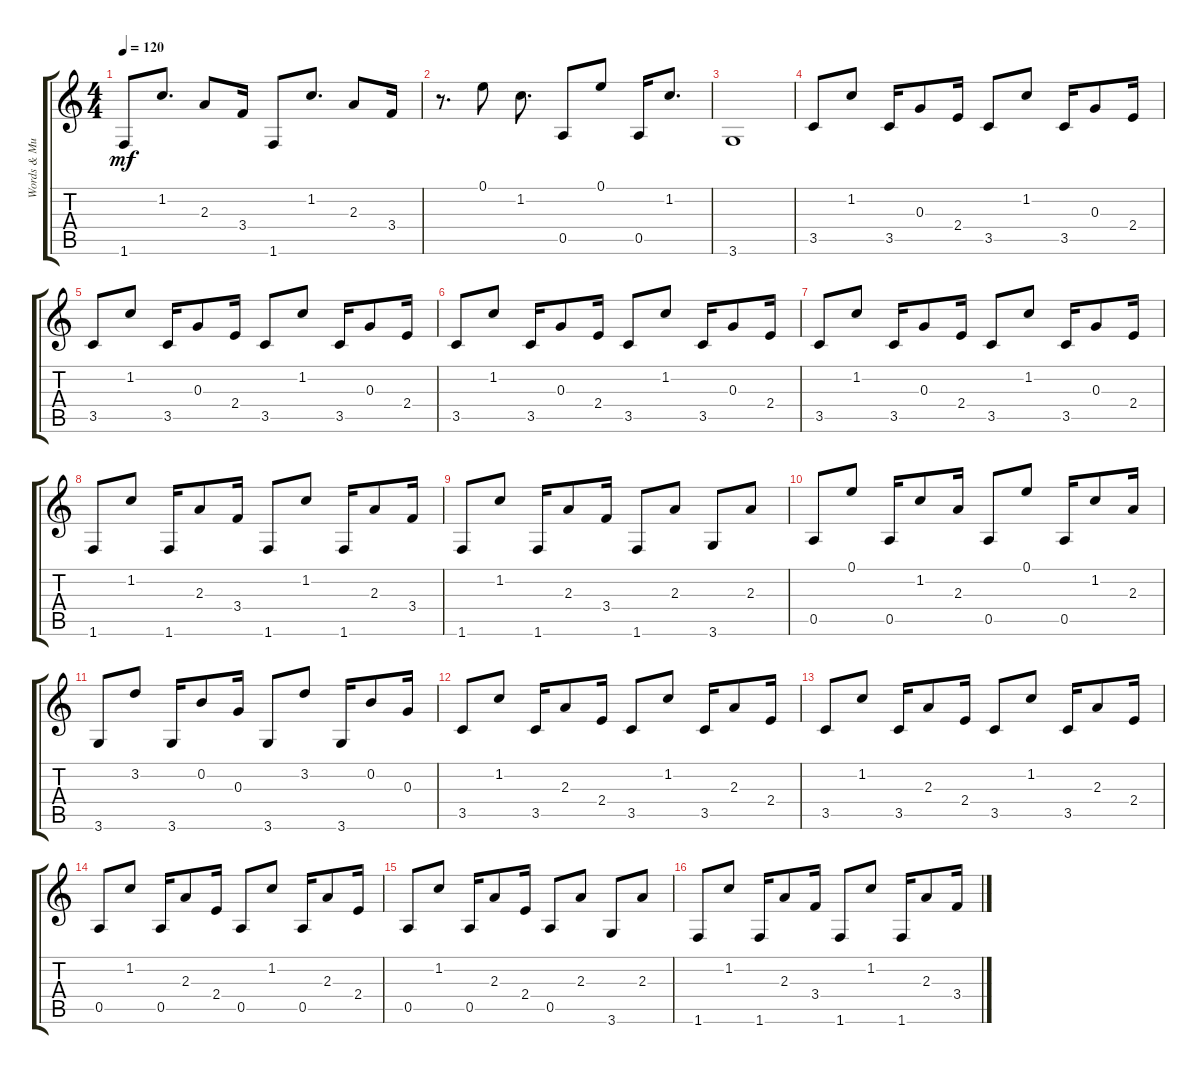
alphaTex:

\track ("Words & Music By James Blunt and Ryan T" "Words & Mu") {instrument electricguitarclean}
\staff {score tabs}
\tuning (E4 B3 G3 D3 A2 E2) {hide}
\ts (4 4)
\tempo 120
\clef g2
\ks c
1.6.8{dy mf} 1.2.8{d} 2.3.8 3.4.16 1.6.8 1.2.8{d} 2.3.8 3.4.16 |
r.8{d} 0.1.8 1.2.8{d} 0.5.8 0.1.8 0.5.16 1.2.8{d} |
3.6.1 |
3.5.8 1.2.8 3.5.16 0.3.8 2.4.16 3.5.8 1.2.8 3.5.16 0.3.8 2.4.16 |
3.5.8 1.2.8 3.5.16 0.3.8 2.4.16 3.5.8 1.2.8 3.5.16 0.3.8 2.4.16 |
3.5.8 1.2.8 3.5.16 0.3.8 2.4.16 3.5.8 1.2.8 3.5.16 0.3.8 2.4.16 |
3.5.8 1.2.8 3.5.16 0.3.8 2.4.16 3.5.8 1.2.8 3.5.16 0.3.8 2.4.16 |
1.6.8 1.2.8 1.6.16 2.3.8 3.4.16 1.6.8 1.2.8 1.6.16 2.3.8 3.4.16 |
1.6.8 1.2.8 1.6.16 2.3.8 3.4.16 1.6.8 2.3.8 3.6.8 2.3.8 |
0.5.8 0.1.8 0.5.16 1.2.8 2.3.16 0.5.8 0.1.8 0.5.16 1.2.8 2.3.16 |
3.6.8 3.2.8 3.6.16 0.2.8 0.3.16 3.6.8 3.2.8 3.6.16 0.2.8 0.3.16 |
3.5.8 1.2.8 3.5.16 2.3.8 2.4.16 3.5.8 1.2.8 3.5.16 2.3.8 2.4.16 |
3.5.8 1.2.8 3.5.16 2.3.8 2.4.16 3.5.8 1.2.8 3.5.16 2.3.8 2.4.16 |
0.5.8 1.2.8 0.5.16 2.3.8 2.4.16 0.5.8 1.2.8 0.5.16 2.3.8 2.4.16 |
0.5.8 1.2.8 0.5.16 2.3.8 2.4.16 0.5.8 2.3.8 3.6.8 2.3.8 |
1.6.8 1.2.8 1.6.16 2.3.8 3.4.16 1.6.8 1.2.8 1.6.16 2.3.8 3.4.16
